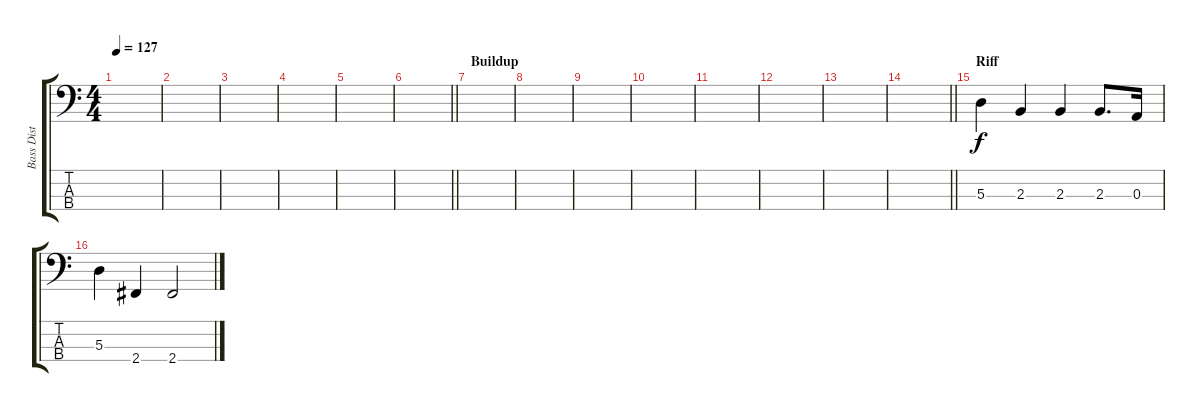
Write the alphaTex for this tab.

\track ("Bass Dist" "Bass Dist") {instrument distortionguitar}
\staff {score tabs}
\tuning (G2 D2 A1 E1) {hide}
\ts (4 4)
\tempo 127
\clef f4
\ks c
|
|
|
|
|
\barLineRight lightlight
|
\section ("" "Buildup")
|
|
|
|
|
|
|
\barLineRight lightlight
|
\section ("" "Riff")
5.3.4 2.3.4 2.3.4 2.3.8{d} 0.3.16 |
5.3.4 2.4.4 2.4.2
